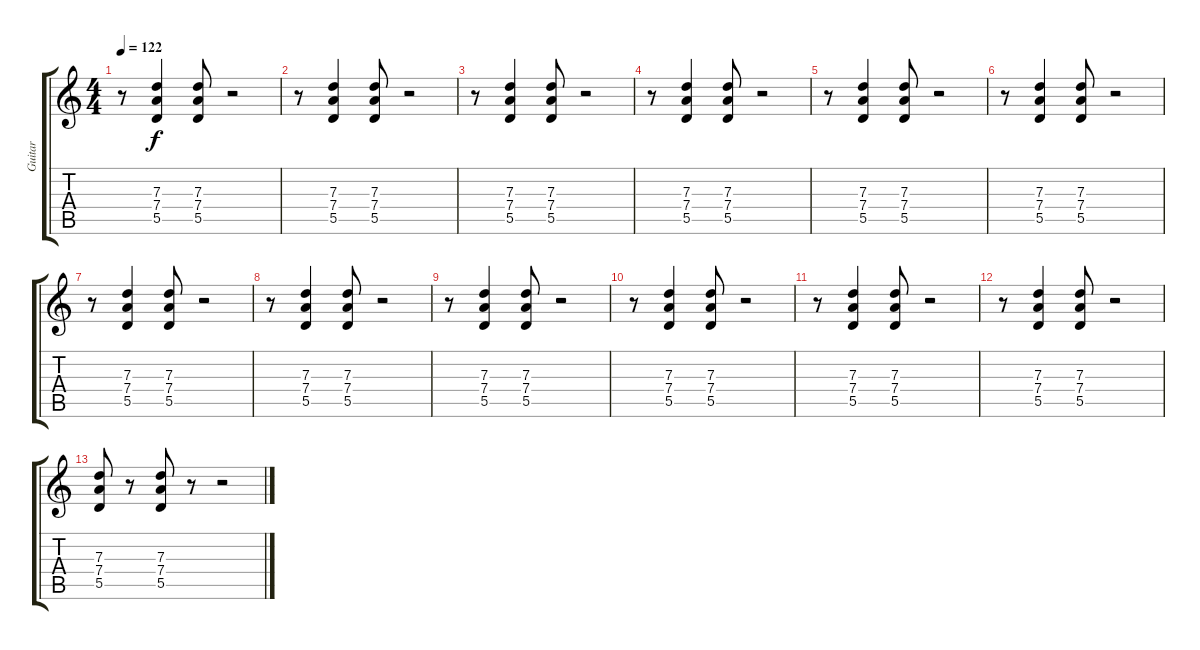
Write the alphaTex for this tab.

\track ("Guitar" "Guitar") {instrument distortionguitar}
\staff {score tabs}
\tuning (E4 B3 G3 D3 A2 E2) {hide}
\ts (4 4)
\tempo 122
\clef g2
\ks c
r.8{dy f} (7.3 7.4 5.5).4 (7.3 7.4 5.5).8 r.2 |
r.8 (7.3 7.4 5.5).4 (7.3 7.4 5.5).8 r.2 |
r.8 (7.3 7.4 5.5).4 (7.3 7.4 5.5).8 r.2 |
r.8 (7.3 7.4 5.5).4 (7.3 7.4 5.5).8 r.2 |
r.8 (7.3 7.4 5.5).4 (7.3 7.4 5.5).8 r.2 |
r.8 (7.3 7.4 5.5).4 (7.3 7.4 5.5).8 r.2 |
r.8 (7.3 7.4 5.5).4 (7.3 7.4 5.5).8 r.2 |
r.8 (7.3 7.4 5.5).4 (7.3 7.4 5.5).8 r.2 |
r.8 (7.3 7.4 5.5).4 (7.3 7.4 5.5).8 r.2 |
r.8 (7.3 7.4 5.5).4 (7.3 7.4 5.5).8 r.2 |
r.8 (7.3 7.4 5.5).4 (7.3 7.4 5.5).8 r.2 |
r.8 (7.3 7.4 5.5).4 (7.3 7.4 5.5).8 r.2 |
(7.3 7.4 5.5).8 r.8 (7.3 7.4 5.5).8 r.8 r.2
